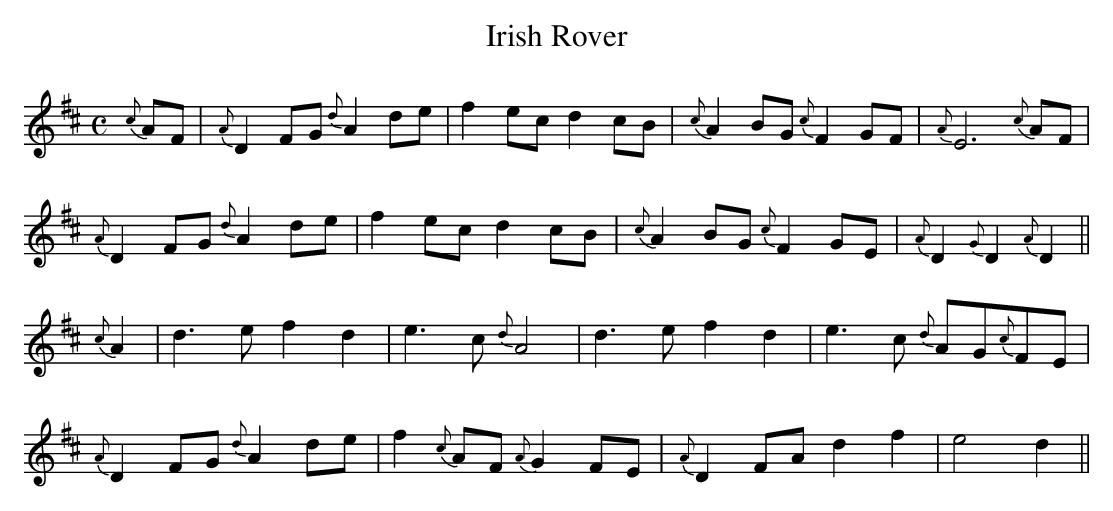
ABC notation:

X:1
T:Irish Rover
M:C
L:1/8
K:D
{c}AF|{A}D2FG {d}A2de|f2ec d2cB|{c}A2BG {c}F2GF|{A}E6{c}AF|!
{A}D2FG {d}A2de|f2ec d2cB|{c}A2BG {c}F2GE|{A}D2{G}D2 {A}D2||!
{c}A2|d3e f2d2|e3c {d}A4|d3e f2d2|e3c {d}AG{c}FE|!
{A}D2FG {d}A2de|f2{c}AF {A}G2FE|{A}D2FA d2f2|e4 d2||!
